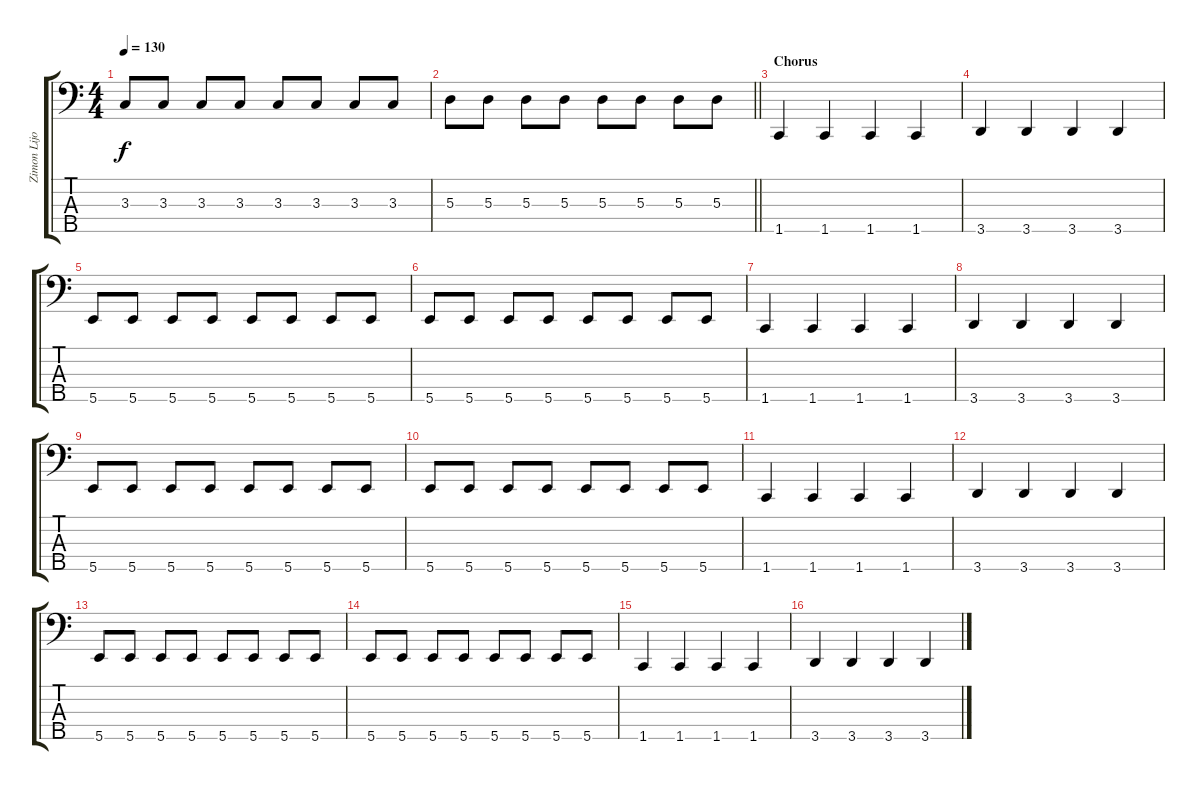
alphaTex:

\track ("Zimon Lijoi" "Zimon Lijo") {instrument electricbasspick}
\staff {score tabs}
\tuning (G2 D2 A1 E1 B0) {hide}
\ts (4 4)
\tempo 130
\clef f4
\ks c
3.3.8{dy f} 3.3.8 3.3.8 3.3.8 3.3.8 3.3.8 3.3.8 3.3.8 |
\barLineRight lightlight
5.3.8 5.3.8 5.3.8 5.3.8 5.3.8 5.3.8 5.3.8 5.3.8 |
\section ("" "Chorus")
1.5.4 1.5.4 1.5.4 1.5.4 |
3.5.4 3.5.4 3.5.4 3.5.4 |
5.5.8 5.5.8 5.5.8 5.5.8 5.5.8 5.5.8 5.5.8 5.5.8 |
5.5.8 5.5.8 5.5.8 5.5.8 5.5.8 5.5.8 5.5.8 5.5.8 |
1.5.4 1.5.4 1.5.4 1.5.4 |
3.5.4 3.5.4 3.5.4 3.5.4 |
5.5.8 5.5.8 5.5.8 5.5.8 5.5.8 5.5.8 5.5.8 5.5.8 |
5.5.8 5.5.8 5.5.8 5.5.8 5.5.8 5.5.8 5.5.8 5.5.8 |
1.5.4 1.5.4 1.5.4 1.5.4 |
3.5.4 3.5.4 3.5.4 3.5.4 |
5.5.8 5.5.8 5.5.8 5.5.8 5.5.8 5.5.8 5.5.8 5.5.8 |
5.5.8 5.5.8 5.5.8 5.5.8 5.5.8 5.5.8 5.5.8 5.5.8 |
1.5.4 1.5.4 1.5.4 1.5.4 |
3.5.4 3.5.4 3.5.4 3.5.4
